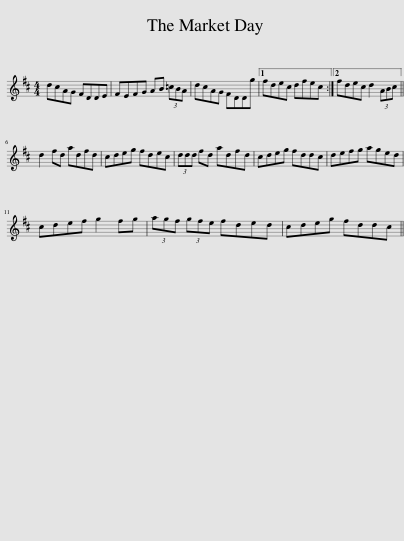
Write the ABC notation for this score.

X:1
L:1/8
M:4/4
I:linebreak $
K:D
V:1 treble
V:1
 dcAG FDDE | FEFG AB (3=cBA | dcAG FDDg |1 fdec dfec :|2 fdec d2 (3ABc ||$ %5
 d2 fd adfd | cdeg fdec | (3ddd fd adfd | cdeg fddc | defg aged |$ %10
 cdef g2 fg | (3agf (3gfe fded | cdeg fddc || %13
